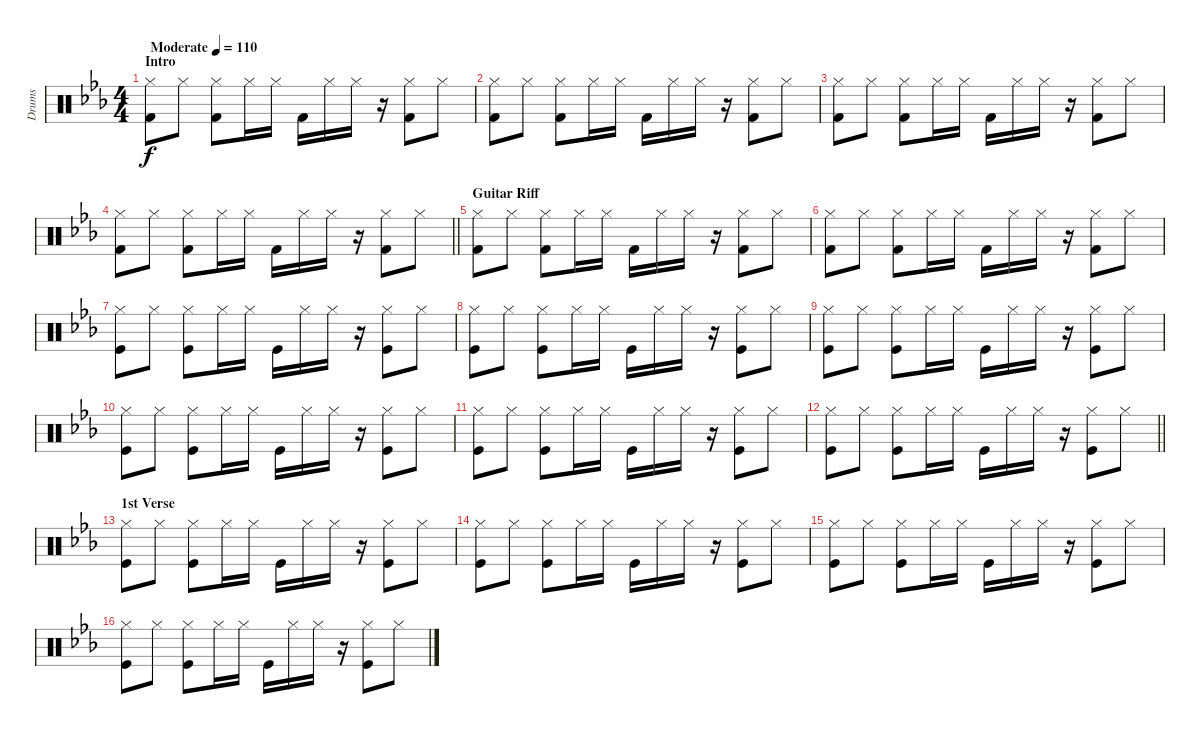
\track ("Drums" "Drums") {instrument percussion}
\staff {score}
\articulation defaults
\ts (4 4)
\section ("" "Intro")
\tempo (110 "Moderate")
\clef neutral
\ks eb
("Hi-Hat (closed)" "Kick (hit) 2").8{dy f} "Hi-Hat (closed)".8 ("Hi-Hat (closed)" "Kick (hit) 2").8 "Hi-Hat (closed)".16 "Hi-Hat (closed)".16 "Kick (hit) 2".16 "Hi-Hat (closed)".16 "Hi-Hat (closed)".16 r.16 ("Hi-Hat (closed)" "Kick (hit) 2").8 "Hi-Hat (closed)".8 |
("Hi-Hat (closed)" "Kick (hit) 2").8 "Hi-Hat (closed)".8 ("Hi-Hat (closed)" "Kick (hit) 2").8 "Hi-Hat (closed)".16 "Hi-Hat (closed)".16 "Kick (hit) 2".16 "Hi-Hat (closed)".16 "Hi-Hat (closed)".16 r.16 ("Hi-Hat (closed)" "Kick (hit) 2").8 "Hi-Hat (closed)".8 |
("Hi-Hat (closed)" "Kick (hit) 2").8 "Hi-Hat (closed)".8 ("Hi-Hat (closed)" "Kick (hit) 2").8 "Hi-Hat (closed)".16 "Hi-Hat (closed)".16 "Kick (hit) 2".16 "Hi-Hat (closed)".16 "Hi-Hat (closed)".16 r.16 ("Hi-Hat (closed)" "Kick (hit) 2").8 "Hi-Hat (closed)".8 |
\barLineRight lightlight
("Hi-Hat (closed)" "Kick (hit) 2").8 "Hi-Hat (closed)".8 ("Hi-Hat (closed)" "Kick (hit) 2").8 "Hi-Hat (closed)".16 "Hi-Hat (closed)".16 "Kick (hit) 2".16 "Hi-Hat (closed)".16 "Hi-Hat (closed)".16 r.16 ("Hi-Hat (closed)" "Kick (hit) 2").8 "Hi-Hat (closed)".8 |
\section ("" "Guitar Riff")
("Hi-Hat (closed)" "Kick (hit) 2").8 "Hi-Hat (closed)".8 ("Hi-Hat (closed)" "Kick (hit) 2").8 "Hi-Hat (closed)".16 "Hi-Hat (closed)".16 "Kick (hit) 2".16 "Hi-Hat (closed)".16 "Hi-Hat (closed)".16 r.16 ("Hi-Hat (closed)" "Kick (hit) 2").8 "Hi-Hat (closed)".8 |
("Hi-Hat (closed)" "Kick (hit) 2").8 "Hi-Hat (closed)".8 ("Hi-Hat (closed)" "Kick (hit) 2").8 "Hi-Hat (closed)".16 "Hi-Hat (closed)".16 "Kick (hit) 2".16 "Hi-Hat (closed)".16 "Hi-Hat (closed)".16 r.16 ("Hi-Hat (closed)" "Kick (hit) 2").8 "Hi-Hat (closed)".8 |
("Hi-Hat (closed)" "Kick (hit)").8 "Hi-Hat (closed)".8 ("Hi-Hat (closed)" "Kick (hit)").8 "Hi-Hat (closed)".16 "Hi-Hat (closed)".16 "Kick (hit)".16 "Hi-Hat (closed)".16 "Hi-Hat (closed)".16 r.16 ("Hi-Hat (closed)" "Kick (hit)").8 "Hi-Hat (closed)".8 |
("Hi-Hat (closed)" "Kick (hit)").8 "Hi-Hat (closed)".8 ("Hi-Hat (closed)" "Kick (hit)").8 "Hi-Hat (closed)".16 "Hi-Hat (closed)".16 "Kick (hit)".16 "Hi-Hat (closed)".16 "Hi-Hat (closed)".16 r.16 ("Hi-Hat (closed)" "Kick (hit)").8 "Hi-Hat (closed)".8 |
("Hi-Hat (closed)" "Kick (hit)").8 "Hi-Hat (closed)".8 ("Hi-Hat (closed)" "Kick (hit)").8 "Hi-Hat (closed)".16 "Hi-Hat (closed)".16 "Kick (hit)".16 "Hi-Hat (closed)".16 "Hi-Hat (closed)".16 r.16 ("Hi-Hat (closed)" "Kick (hit)").8 "Hi-Hat (closed)".8 |
("Hi-Hat (closed)" "Kick (hit)").8 "Hi-Hat (closed)".8 ("Hi-Hat (closed)" "Kick (hit)").8 "Hi-Hat (closed)".16 "Hi-Hat (closed)".16 "Kick (hit)".16 "Hi-Hat (closed)".16 "Hi-Hat (closed)".16 r.16 ("Hi-Hat (closed)" "Kick (hit)").8 "Hi-Hat (closed)".8 |
("Hi-Hat (closed)" "Kick (hit)").8 "Hi-Hat (closed)".8 ("Hi-Hat (closed)" "Kick (hit)").8 "Hi-Hat (closed)".16 "Hi-Hat (closed)".16 "Kick (hit)".16 "Hi-Hat (closed)".16 "Hi-Hat (closed)".16 r.16 ("Hi-Hat (closed)" "Kick (hit)").8 "Hi-Hat (closed)".8 |
\barLineRight lightlight
("Hi-Hat (closed)" "Kick (hit)").8 "Hi-Hat (closed)".8 ("Hi-Hat (closed)" "Kick (hit)").8 "Hi-Hat (closed)".16 "Hi-Hat (closed)".16 "Kick (hit)".16 "Hi-Hat (closed)".16 "Hi-Hat (closed)".16 r.16 ("Hi-Hat (closed)" "Kick (hit)").8 "Hi-Hat (closed)".8 |
\section ("" "1st Verse")
("Hi-Hat (closed)" "Kick (hit)").8 "Hi-Hat (closed)".8 ("Hi-Hat (closed)" "Kick (hit)").8 "Hi-Hat (closed)".16 "Hi-Hat (closed)".16 "Kick (hit)".16 "Hi-Hat (closed)".16 "Hi-Hat (closed)".16 r.16 ("Hi-Hat (closed)" "Kick (hit)").8 "Hi-Hat (closed)".8 |
("Hi-Hat (closed)" "Kick (hit)").8 "Hi-Hat (closed)".8 ("Hi-Hat (closed)" "Kick (hit)").8 "Hi-Hat (closed)".16 "Hi-Hat (closed)".16 "Kick (hit)".16 "Hi-Hat (closed)".16 "Hi-Hat (closed)".16 r.16 ("Hi-Hat (closed)" "Kick (hit)").8 "Hi-Hat (closed)".8 |
("Hi-Hat (closed)" "Kick (hit)").8 "Hi-Hat (closed)".8 ("Hi-Hat (closed)" "Kick (hit)").8 "Hi-Hat (closed)".16 "Hi-Hat (closed)".16 "Kick (hit)".16 "Hi-Hat (closed)".16 "Hi-Hat (closed)".16 r.16 ("Hi-Hat (closed)" "Kick (hit)").8 "Hi-Hat (closed)".8 |
("Hi-Hat (closed)" "Kick (hit)").8 "Hi-Hat (closed)".8 ("Hi-Hat (closed)" "Kick (hit)").8 "Hi-Hat (closed)".16 "Hi-Hat (closed)".16 "Kick (hit)".16 "Hi-Hat (closed)".16 "Hi-Hat (closed)".16 r.16 ("Hi-Hat (closed)" "Kick (hit)").8 "Hi-Hat (closed)".8
